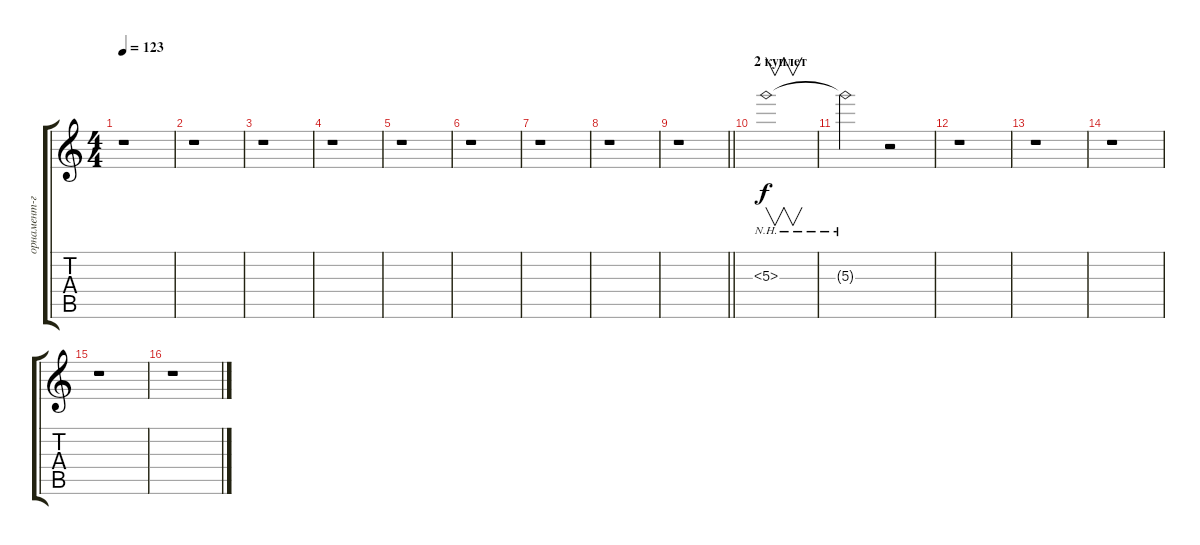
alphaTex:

\track ("орнамент-гитара 2" "орнамент-г") {instrument overdrivenguitar}
\staff {score tabs}
\tuning (E4 B3 G3 D3 A2 E2) {hide}
\ts (4 4)
\tempo 123
\clef g2
\ks c
r.1{dy f} |
r.1 |
r.1 |
r.1 |
r.1 |
r.1 |
r.1 |
r.1 |
\barLineRight lightlight
r.1 |
\section ("" "2 куплет")
5.3{nh}.1{v} |
5.3{nh t}.2 r.2 |
r.1 |
r.1 |
r.1 |
r.1 |
r.1
